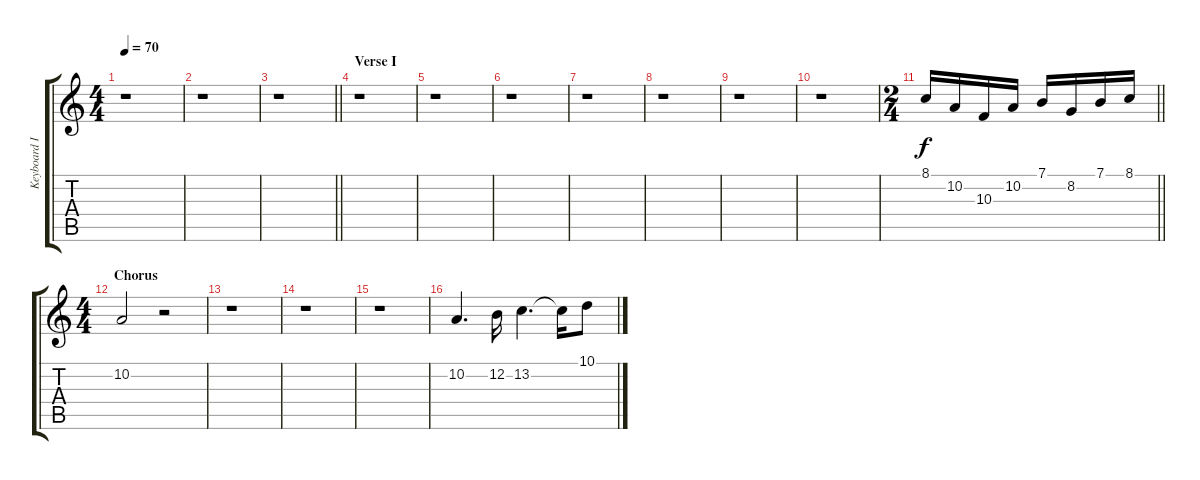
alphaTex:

\track ("Keyboard II" "Keyboard I") {instrument stringensemble1}
\staff {score tabs}
\tuning (E4 B3 G3 D3 A2 E2) {hide}
\ts (4 4)
\tempo 70
\clef g2
\ks c
r.1{dy f} |
r.1 |
\barLineRight lightlight
r.1 |
\section ("" "Verse I")
r.1 |
r.1 |
r.1 |
r.1 |
r.1 |
r.1 |
r.1 |
\ts (2 4)
\barLineRight lightlight
8.1.16 10.2.16 10.3.16 10.2.16 7.1.16 8.2.16 7.1.16 8.1.16 |
\ts (4 4)
\section ("" "Chorus")
10.2.2 r.2 |
r.1 |
r.1 |
r.1 |
10.2.4{d} 12.2.16 13.2.4{d} 13.2{t}.16 10.1.8
